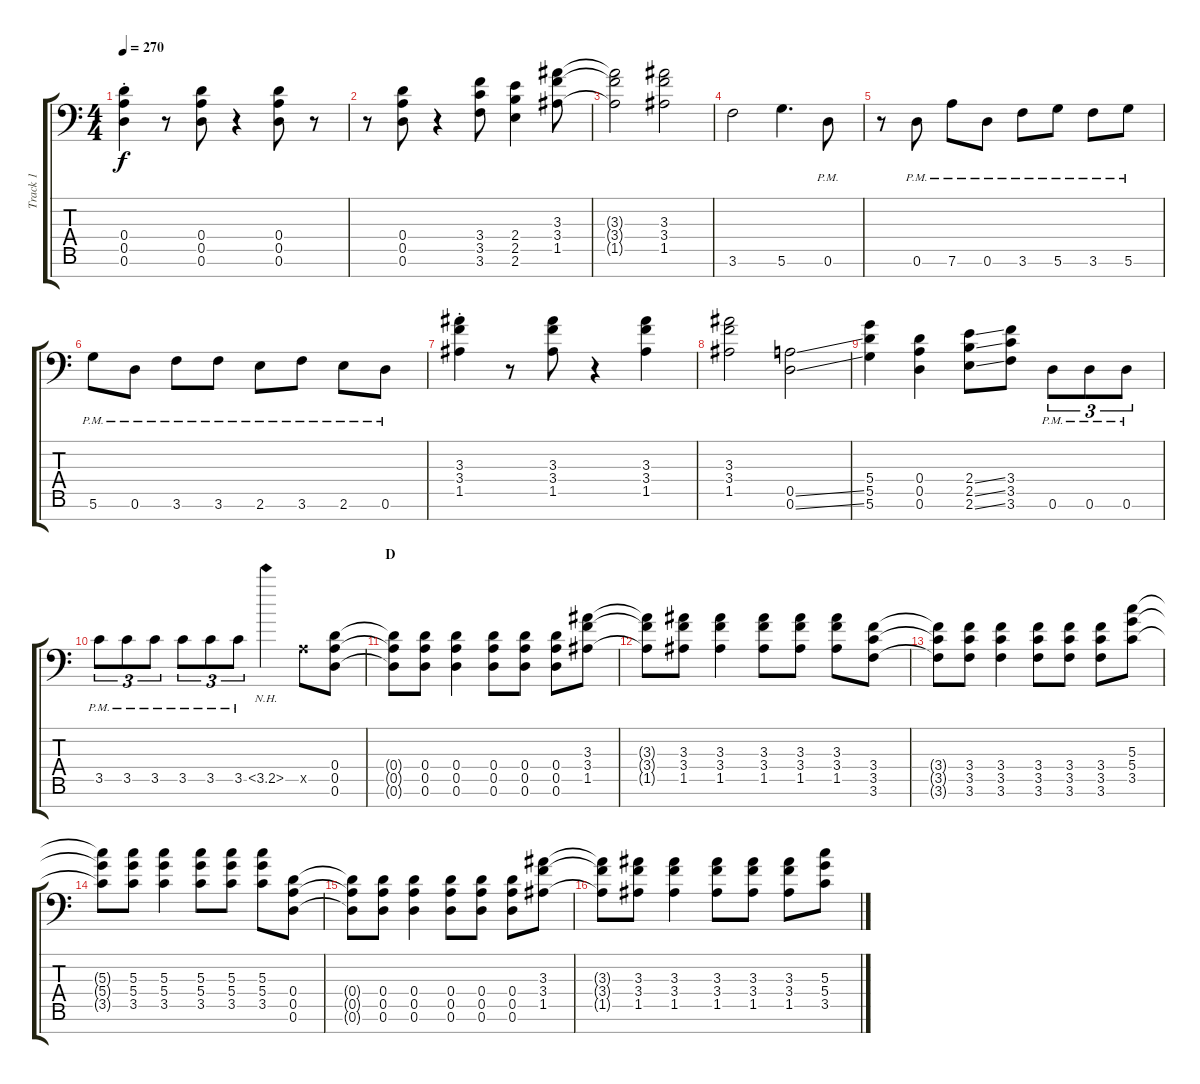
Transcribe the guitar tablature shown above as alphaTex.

\track ("Track 1" "Track 1") {instrument distortionguitar}
\staff {score tabs}
\tuning (E4 B3 G3 D3 A2 D2 A1) {hide}
\ts (4 4)
\tempo 270
\clef f4
\ks c
(0.4{st} 0.5{st} 0.6{st}).4{dy f} r.8 (0.4 0.5 0.6).8 r.4 (0.4 0.5 0.6).8 r.8 |
r.8 (0.4 0.5 0.6).8 r.4 (3.4 3.5 3.6).8 (2.4 2.5 2.6).4 (3.3 3.4 1.5).8 |
(3.3{t} 3.4{t} 1.5{t}).2 (3.3 3.4 1.5).2 |
3.6.2 5.6.4{d} 0.6{pm}.8 |
r.8 0.6{pm}.8 7.6{pm}.8 0.6{pm}.8 3.6{pm}.8 5.6{pm}.8 3.6{pm}.8 5.6{pm}.8 |
5.6{pm}.8 0.6{pm}.8 3.6{pm}.8 3.6{pm}.8 2.6{pm}.8 3.6{pm}.8 2.6{pm}.8 0.6{pm}.8 |
(3.3{st} 3.4{st} 1.5{st}).4 r.8 (3.3 3.4 1.5).8 r.4 (3.3 3.4 1.5).4 |
(3.3 3.4 1.5).2 (0.5{ss} 0.6{ss}).2 |
(5.4 5.5 5.6).4 (0.4 0.5 0.6).4 (2.4{ss} 2.5{ss} 2.6{ss}).8 (3.4 3.5 3.6).8 0.6{pm}.8{tu (3 2)} 0.6{pm}.8{tu (3 2)} 0.6{pm}.8{tu (3 2)} |
3.5{pm}.8{tu (3 2)} 3.5{pm}.8{tu (3 2)} 3.5{pm}.8{tu (3 2)} 3.5{pm}.8{tu (3 2)} 3.5{pm}.8{tu (3 2)} 3.5{pm}.8{tu (3 2)} 3.5{nh}.4 0.5{x}.8 (0.4 0.5 0.6).8 |
\section ("" "D")
(0.4{t} 0.5{t} 0.6{t}).8 (0.4 0.5 0.6).8 (0.4 0.5 0.6).4 (0.4 0.5 0.6).8 (0.4 0.5 0.6).8 (0.4 0.5 0.6).8 (3.3 3.4 1.5).8 |
(3.3{t} 3.4{t} 1.5{t}).8 (3.3 3.4 1.5).8 (3.3 3.4 1.5).4 (3.3 3.4 1.5).8 (3.3 3.4 1.5).8 (3.3 3.4 1.5).8 (3.4 3.5 3.6).8 |
(3.4{t} 3.5{t} 3.6{t}).8 (3.4 3.5 3.6).8 (3.4 3.5 3.6).4 (3.4 3.5 3.6).8 (3.4 3.5 3.6).8 (3.4 3.5 3.6).8 (5.3 5.4 3.5).8 |
(5.3{t} 5.4{t} 3.5{t}).8 (5.3 5.4 3.5).8 (5.3 5.4 3.5).4 (5.3 5.4 3.5).8 (5.3 5.4 3.5).8 (5.3 5.4 3.5).8 (0.4 0.5 0.6).8 |
(0.4{t} 0.5{t} 0.6{t}).8 (0.4 0.5 0.6).8 (0.4 0.5 0.6).4 (0.4 0.5 0.6).8 (0.4 0.5 0.6).8 (0.4 0.5 0.6).8 (3.3 3.4 1.5).8 |
(3.3{t} 3.4{t} 1.5{t}).8 (3.3 3.4 1.5).8 (3.3 3.4 1.5).4 (3.3 3.4 1.5).8 (3.3 3.4 1.5).8 (3.3 3.4 1.5).8 (5.3 5.4 3.5).8
